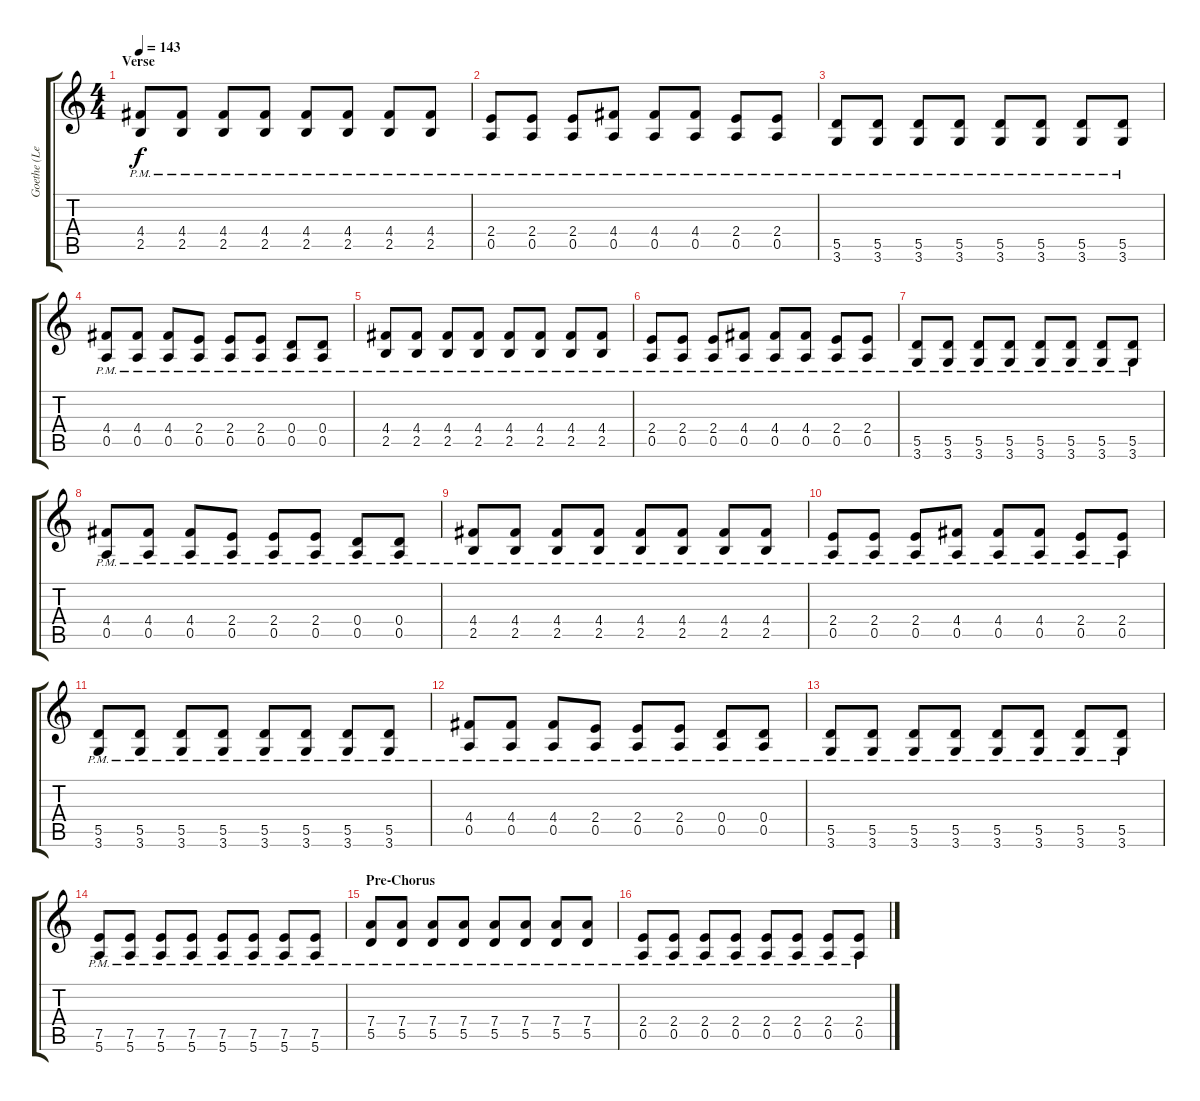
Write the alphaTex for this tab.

\track ("Goethe (Lead)" "Goethe (Le") {instrument electricguitarmuted}
\staff {score tabs}
\tuning (E4 B3 G3 D3 A2 E2) {hide}
\ts (4 4)
\section ("" "Verse")
\tempo 143
\clef g2
\ks c
(4.4{pm} 2.5{pm}).8{dy f} (4.4{pm} 2.5{pm}).8 (4.4{pm} 2.5{pm}).8 (4.4{pm} 2.5{pm}).8 (4.4{pm} 2.5{pm}).8 (4.4{pm} 2.5{pm}).8 (4.4{pm} 2.5{pm}).8 (4.4{pm} 2.5{pm}).8 |
(2.4{pm} 0.5{pm}).8 (2.4{pm} 0.5{pm}).8 (2.4{pm} 0.5{pm}).8 (4.4{pm} 0.5{pm}).8 (4.4{pm} 0.5{pm}).8 (4.4{pm} 0.5{pm}).8 (2.4{pm} 0.5{pm}).8 (2.4{pm} 0.5{pm}).8 |
(5.5{pm} 3.6{pm}).8 (5.5{pm} 3.6{pm}).8 (5.5{pm} 3.6{pm}).8 (5.5{pm} 3.6{pm}).8 (5.5{pm} 3.6{pm}).8 (5.5{pm} 3.6{pm}).8 (5.5{pm} 3.6{pm}).8 (5.5{pm} 3.6{pm}).8 |
(4.4{pm} 0.5{pm}).8 (4.4{pm} 0.5{pm}).8 (4.4{pm} 0.5{pm}).8 (2.4{pm} 0.5{pm}).8 (2.4{pm} 0.5{pm}).8 (2.4{pm} 0.5{pm}).8 (0.4{pm} 0.5{pm}).8 (0.4{pm} 0.5{pm}).8 |
(4.4{pm} 2.5{pm}).8 (4.4{pm} 2.5{pm}).8 (4.4{pm} 2.5{pm}).8 (4.4{pm} 2.5{pm}).8 (4.4{pm} 2.5{pm}).8 (4.4{pm} 2.5{pm}).8 (4.4{pm} 2.5{pm}).8 (4.4{pm} 2.5{pm}).8 |
(2.4{pm} 0.5{pm}).8 (2.4{pm} 0.5{pm}).8 (2.4{pm} 0.5{pm}).8 (4.4{pm} 0.5{pm}).8 (4.4{pm} 0.5{pm}).8 (4.4{pm} 0.5{pm}).8 (2.4{pm} 0.5{pm}).8 (2.4{pm} 0.5{pm}).8 |
(5.5{pm} 3.6{pm}).8 (5.5{pm} 3.6{pm}).8 (5.5{pm} 3.6{pm}).8 (5.5{pm} 3.6{pm}).8 (5.5{pm} 3.6{pm}).8 (5.5{pm} 3.6{pm}).8 (5.5{pm} 3.6{pm}).8 (5.5{pm} 3.6{pm}).8 |
(4.4{pm} 0.5{pm}).8 (4.4{pm} 0.5{pm}).8 (4.4{pm} 0.5{pm}).8 (2.4{pm} 0.5{pm}).8 (2.4{pm} 0.5{pm}).8 (2.4{pm} 0.5{pm}).8 (0.4{pm} 0.5{pm}).8 (0.4{pm} 0.5{pm}).8 |
(4.4{pm} 2.5{pm}).8 (4.4{pm} 2.5{pm}).8 (4.4{pm} 2.5{pm}).8 (4.4{pm} 2.5{pm}).8 (4.4{pm} 2.5{pm}).8 (4.4{pm} 2.5{pm}).8 (4.4{pm} 2.5{pm}).8 (4.4{pm} 2.5{pm}).8 |
(2.4{pm} 0.5{pm}).8 (2.4{pm} 0.5{pm}).8 (2.4{pm} 0.5{pm}).8 (4.4{pm} 0.5{pm}).8 (4.4{pm} 0.5{pm}).8 (4.4{pm} 0.5{pm}).8 (2.4{pm} 0.5{pm}).8 (2.4{pm} 0.5{pm}).8 |
(5.5{pm} 3.6{pm}).8 (5.5{pm} 3.6{pm}).8 (5.5{pm} 3.6{pm}).8 (5.5{pm} 3.6{pm}).8 (5.5{pm} 3.6{pm}).8 (5.5{pm} 3.6{pm}).8 (5.5{pm} 3.6{pm}).8 (5.5{pm} 3.6{pm}).8 |
(4.4{pm} 0.5{pm}).8 (4.4{pm} 0.5{pm}).8 (4.4{pm} 0.5{pm}).8 (2.4{pm} 0.5{pm}).8 (2.4{pm} 0.5{pm}).8 (2.4{pm} 0.5{pm}).8 (0.4{pm} 0.5{pm}).8 (0.4{pm} 0.5{pm}).8 |
(5.5{pm} 3.6{pm}).8 (5.5{pm} 3.6{pm}).8 (5.5{pm} 3.6{pm}).8 (5.5{pm} 3.6{pm}).8 (5.5{pm} 3.6{pm}).8 (5.5{pm} 3.6{pm}).8 (5.5{pm} 3.6{pm}).8 (5.5{pm} 3.6{pm}).8 |
(7.5{pm} 5.6{pm}).8 (7.5{pm} 5.6{pm}).8 (7.5{pm} 5.6{pm}).8 (7.5{pm} 5.6{pm}).8 (7.5{pm} 5.6{pm}).8 (7.5{pm} 5.6{pm}).8 (7.5{pm} 5.6{pm}).8 (7.5{pm} 5.6{pm}).8 |
\section ("" "Pre-Chorus")
(7.4{pm} 5.5{pm}).8 (7.4{pm} 5.5{pm}).8 (7.4{pm} 5.5{pm}).8 (7.4{pm} 5.5{pm}).8 (7.4{pm} 5.5{pm}).8 (7.4{pm} 5.5{pm}).8 (7.4{pm} 5.5{pm}).8 (7.4{pm} 5.5{pm}).8 |
(2.4{pm} 0.5{pm}).8 (2.4{pm} 0.5{pm}).8 (2.4{pm} 0.5{pm}).8 (2.4{pm} 0.5{pm}).8 (2.4{pm} 0.5{pm}).8 (2.4{pm} 0.5{pm}).8 (2.4{pm} 0.5{pm}).8 (2.4{pm} 0.5{pm}).8
